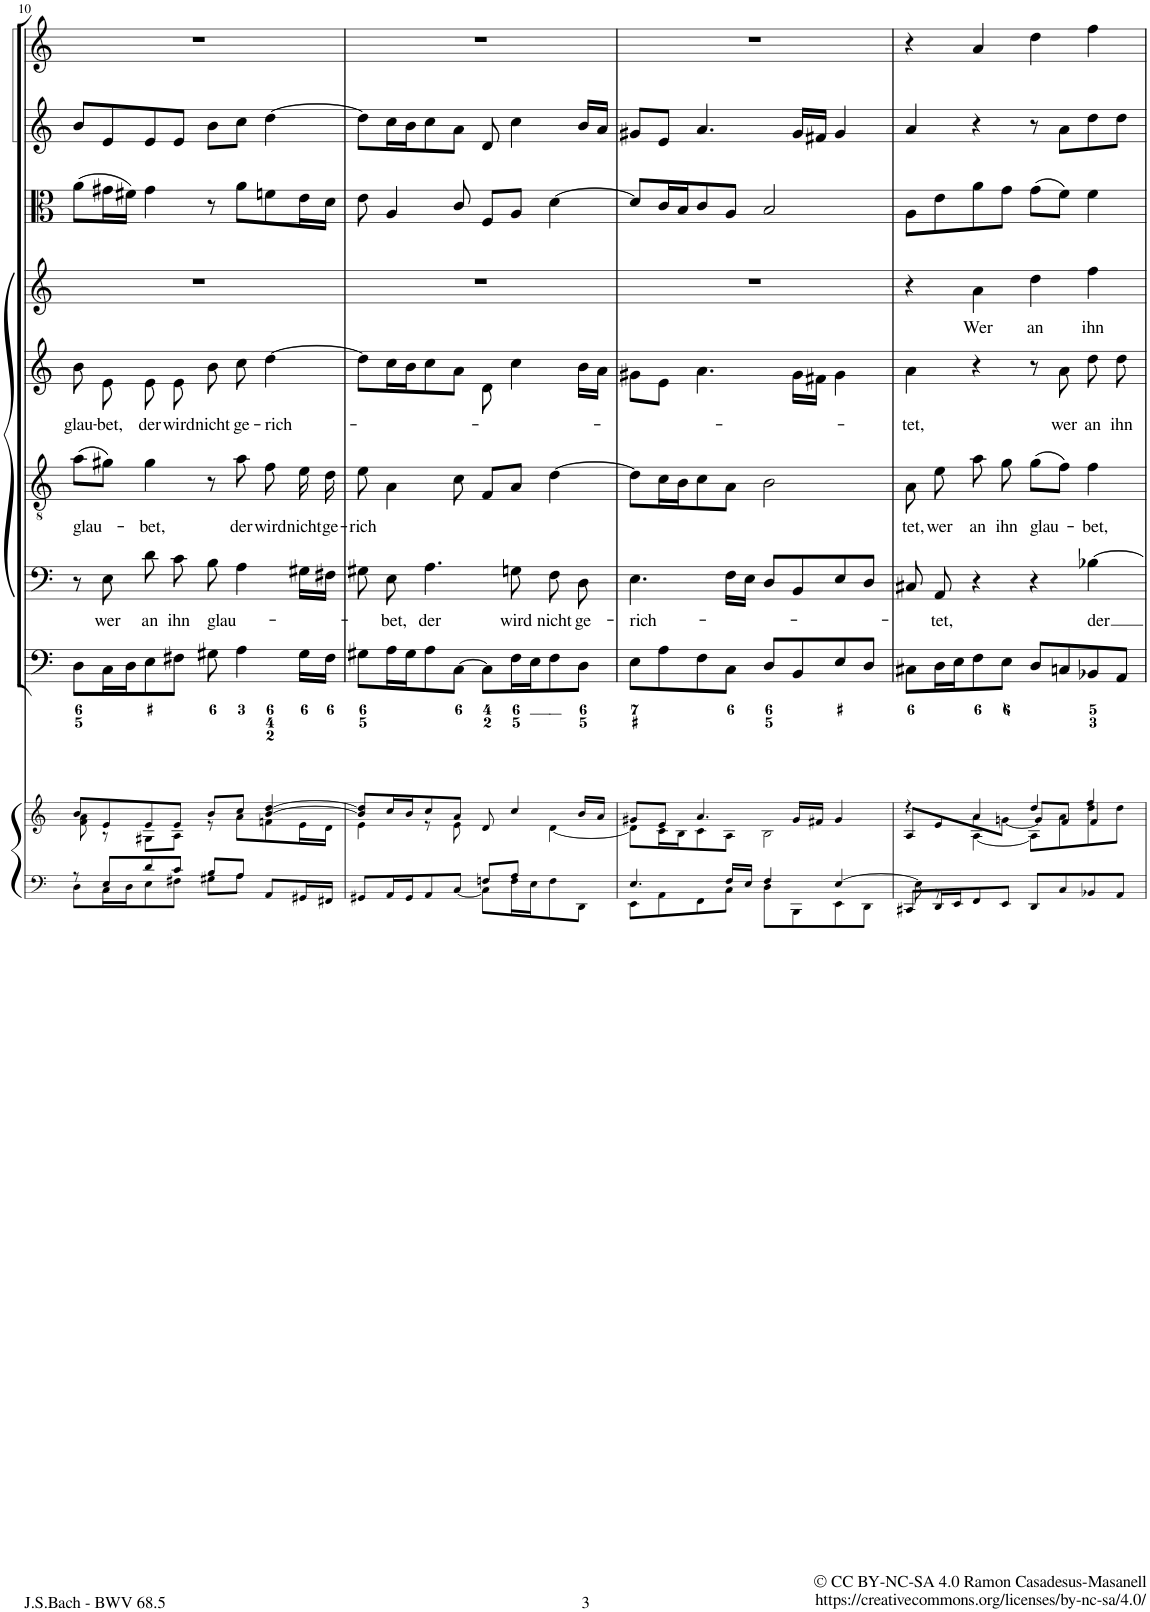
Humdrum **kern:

**kern	**kern	**kern	**kern	**text	**kern	**text	**kern	**text	**kern	**text	**kern	**kern	**kern
*part9	*part9	*part8	*part7	*part7	*part6	*part6	*part5	*part5	*part4	*part4	*part3	*part2	*part1
*staff10	*staff9	*staff8	*staff7	*staff7	*staff6	*staff6	*staff5	*staff5	*staff4	*staff4	*staff3	*staff2	*staff1
*I"Piano reduction	*	*I"Continuo	*I"Basso. Trombone III. col Basso.	*	*I"Tenore. Trombone II. col Tenore.	*	*I"Alto	*	*I"Soprano	*	*I"Taille Viola	*I"Oboe II. Violino II.	*I"Oboe I. Violino I.
*I'Pno	*	*	*	*	*	*	*	*	*	*	*	*I'Ob	*I'Ob
!!LO:PB:g=z
*clefF4	*clefG2	*clefF4	*clefF4	*	*clefGv2	*	*clefG2	*	*clefG2	*	*clefC3	*clefG2	*clefG2
*k[]	*k[]	*k[]	*k[]	*	*k[]	*	*k[]	*	*k[]	*	*k[]	*k[]	*k[]
*M4/4	*M4/4	*M4/4	*M4/4	*	*M4/4	*	*M4/4	*	*M4/4	*	*M4/4	*M4/4	*M4/4
*met(c)	*met(c)	*met(c)	*met(c)	*	*met(c)	*	*met(c)	*	*met(c)	*	*met(c)	*met(c)	*met(c)
=10	=10	=10	=10	=10	=10	=10	=10	=10	=10	=10	=10	=10	=10
*^	*^	*	*	*	*	*	*	*	*	*	*	*	*
!	!	!	!	!	!	!	!	!LO:LY:b	!	!LO:LY:b	!	!	!	!	!
8r	8D\L	8b/L	8f\ 8a\	8D\L	8r	.	(8a\L	glau-	8b\	glau-	1r	.	(8a\L	8b/L	1r
!	!	!	!	!	!	!LO:LY:b	!	!	!	!LO:LY:b	!	!	!	!	!
8E/L	16C\L	8e/	8r	16C\L	8E\	wer	8g#X\J)	.	8e\	-bet,	.	.	16g#X\L	8e/	.
.	16D\J	.	.	16D\J	.	.	.	.	.	.	.	.	16f#X\JJ)	.	.
!	!	!	!	!	!	!LO:LY:b	!	!LO:LY:b	!	!LO:LY:b	!	!	!	!	!
8d/	8E\	8e/	8G#X\L	8E\	8d\	an	4g#\	-bet,	8e\	der	.	.	4g#\	8e/	.
!	!	!	!	!	!	!LO:LY:b	!	!	!	!LO:LY:b	!	!	!	!	!
8c/J	8F#X\J	8e/J	8A\J	8F#X\J	8c\	ihn	.	.	8e\	wird	.	.	.	8e/J	.
!	!	!	!	!	!	!LO:LY:b	!	!	!	!LO:LY:b	!	!	!	!	!
8B/L	8G#X\L	8b/L	8r	8G#X\	8B\	glau-	8r	.	8b\	nicht	.	.	8r	8b\L	.
!	!	!	!	!	!	!	!	!LO:LY:b	!	!LO:LY:b	!	!	!	!	!
8A/J	8A\J	8cc/J	8a\L	4A\	4A\	.	8a\	der	8cc\	ge-	.	.	8a\L	8cc\J	.
!	!	!	!	!	!	!	!	!LO:LY:b	!	!LO:LY:b	!	!	!	!	!
4ryy	8AA/L	[4b/ [4dd/	8fn\	.	.	.	8f\	wird	[4dd\	-rich-	.	.	8fn\	[4dd\	.
!	!	!	!	!	!	!	!	!LO:LY:b	!	!	!	!	!	!	!
.	16GG#X/L	.	16e\L	16G#\LL	16G#X\LL	.	16e\	nicht	.	.	.	.	16e\L	.	.
!	!	!	!	!	!	!	!	!LO:LY:b	!	!	!	!	!	!	!
.	16FF#X/JJ	.	16d\JJ	16F#\JJ	16F#X\JJ	.	16d\	ge-	.	.	.	.	16d\JJ	.	.
=11	=11	=11	=11	=11	=11	=11	=11	=11	=11	=11	=11	=11	=11	=11	=11
!	!	!	!	!	!	!	!	!LO:LY:b	!	!	!	!	!	!	!
2ryy	8GG#X/L	8b/] 8dd/]L	4e\	8G#X\L	8G#X\	.	8e\	-rich	8dd\L]	.	1r	.	8e\	8dd\L]	1r
!	!	!	!	!	!	!LO:LY:b	!	!	!	!	!	!	!	!	!
.	16AA/L	16cc/L	.	16A\L	8E\	-bet,	4A\	.	16cc\L	.	.	.	4A/	16cc\L	.
.	16GG#/J	16b/J	.	16G#\J	.	.	.	.	16b\J	.	.	.	.	16b\J	.
!	!	!	!	!	!	!LO:LY:b	!	!	!	!	!	!	!	!	!
.	8AA/	8cc/	8r	8A\	4.A\	der	.	.	8cc\	.	.	.	.	8cc\	.
.	[<8C/J	8a/J	8e\	[8C\J	.	.	8c\	.	8a\J	.	.	.	8c/	8a\J	.
8Fn/L	8C\L]	8d/	4ryy	8C\L]	.	.	8F/L	.	8d\	.	.	.	8F/L	8d/	.
!	!	!	!	!	!	!LO:LY:b	!	!	!	!	!	!	!	!	!
8A/J	16F\L	4cc/	.	16F\L	8Gn\	wird	8A/J	.	4cc\	.	.	.	8A/J	4cc\	.
.	16E\J	.	.	16E\J	.	.	.	.	.	.	.	.	.	.	.
!	!	!	!	!	!	!LO:LY:b	!	!	!	!	!	!	!	!	!
4ryy	8F\	.	[4d\	8F\	8F\	nicht	[4d\	.	.	.	.	.	[4d\	.	.
!	!	!	!	!	!	!LO:LY:b	!	!	!	!	!	!	!	!	!
.	8DD\J	16b/LL	.	8D\J	8D\	ge-	.	.	16b\LL	.	.	.	.	16b/LL	.
.	.	16a/JJ	.	.	.	.	.	.	16a\JJ	.	.	.	.	16a/JJ	.
=12	=12	=12	=12	=12	=12	=12	=12	=12	=12	=12	=12	=12	=12	=12	=12
!	!	!	!	!	!	!LO:LY:b	!	!	!	!	!	!	!	!	!
4.E/	8EE\L	8g#X/L	8d\L]	8E\L	4.E\	-rich-	8d\L]	.	8g#X\L	.	1r	.	8d/L]	8g#X/L	1r
.	8AA\	8e/J	16c\L	8A\	.	.	16c\L	.	8e\J	.	.	.	16c/L	8e/J	.
.	.	.	16B\J	.	.	.	16B\J	.	.	.	.	.	16B/J	.	.
.	8FF\	4.a/	8c\	8F\	.	.	8c\	.	4.a\	.	.	.	8c/	4.a/	.
16F/LL	8C\J	.	8A\J	8C\J	16F\LL	.	8A\J	.	.	.	.	.	8A/J	.	.
16E/JJ	.	.	.	.	16E\JJ	.	.	.	.	.	.	.	.	.	.
4F/	8D\L	.	2B\	8D/L	8D/L	.	2B\	.	.	.	.	.	2B/	.	.
.	8BBB\	16g#/LL	.	8BB/	8BB/	.	.	.	16g#\LL	.	.	.	.	16g#/LL	.
.	.	16f#X/JJ	.	.	.	.	.	.	16f#X\JJ	.	.	.	.	16f#X/JJ	.
[4E/	8EE\	4g#/	.	8E/	8E/	.	.	.	4g#\	.	.	.	.	4g#/	.
.	8DD\J	.	.	8D/J	8D/J	.	.	.	.	.	.	.	.	.	.
=13	=13	=13	=13	=13	=13	=13	=13	=13	=13	=13	=13	=13	=13	=13	=13
*	*	*	*^	*	*	*	*	*	*	*	*	*	*	*	*
!	!	!	!	!	!	!	!	!	!LO:LY:b	!	!LO:LY:b	!	!	!	!	!
8E\]	8CC#X/L	4r	8ryy	8A/L	8C#X\L	8C#X/	.	8A\	tet,	4a\	-tet,	4r	.	8A\L	4a/	4r
!	!	!	!	!	!	!	!LO:LY:b	!	!LO:LY:b	!	!	!	!	!	!	!
2..ryy	16DD/L	.	8r	8e/	16D\L	8AA/	tet,	8e\	wer	.	.	.	.	8e\	.	.
.	16EE/J	.	.	.	16E\J	.	.	.	.	.	.	.	.	.	.	.
!	!	!	!	!	!	!	!	!	!LO:LY:b	!	!	!	!LO:LY:b	!	!	!
.	8FF/	4a/	[4A\	8a\	8F\	4r	.	8a\	an	4r	.	4a\	Wer	8a\	4r	4a/
!	!	!	!	!	!	!	!	!	!LO:LY:b	!	!	!	!	!	!	!
.	8EE/J	.	.	[8gn\J	8E\J	.	.	8g\	ihn	.	.	.	.	8g\J	.	.
!	!	!	!	!	!	!	!	!	!LO:LY:b	!	!	!	!LO:LY:b	!	!	!
.	8DD/L	4dd/	8A\L]	8g/L]	8D/L	4r	.	(8g\L	glau-	8r	.	4dd\	an	(8g\L	8r	4dd\
!	!	!	!	!	!	!	!	!	!	!	!LO:LY:b	!	!	!	!	!
.	8C/	.	8a\	8f/J	8Cn/	.	.	8f\J)	.	8a\	wer	.	.	8f\J)	8a\L	.
!	!	!	!	!	!	!	!LO:LY:b	!	!LO:LY:b	!	!LO:LY:b	!	!LO:LY:b	!	!	!
.	8BB-X/	4ff/	8dd\	4f/	8BB-X/	[4B-X\	der	4f\	-bet,	8dd\	an	4ff\	ihn	4f\	8dd\	4ff\
!	!	!	!	!	!	!	!	!	!	!	!LO:LY:b	!	!	!	!	!
.	8AA/J	.	8dd\J	.	8AA/J	.	.	.	.	8dd\	ihn	.	.	.	8dd\J	.
*v	*v	*	*	*	*	*	*	*	*	*	*	*	*	*	*	*
*	*v	*v	*v	*	*	*	*	*	*	*	*	*	*	*	*
=	=	=	=	=	=	=	=	=	=	=	=	=	=
*-	*-	*-	*-	*-	*-	*-	*-	*-	*-	*-	*-	*-	*-
